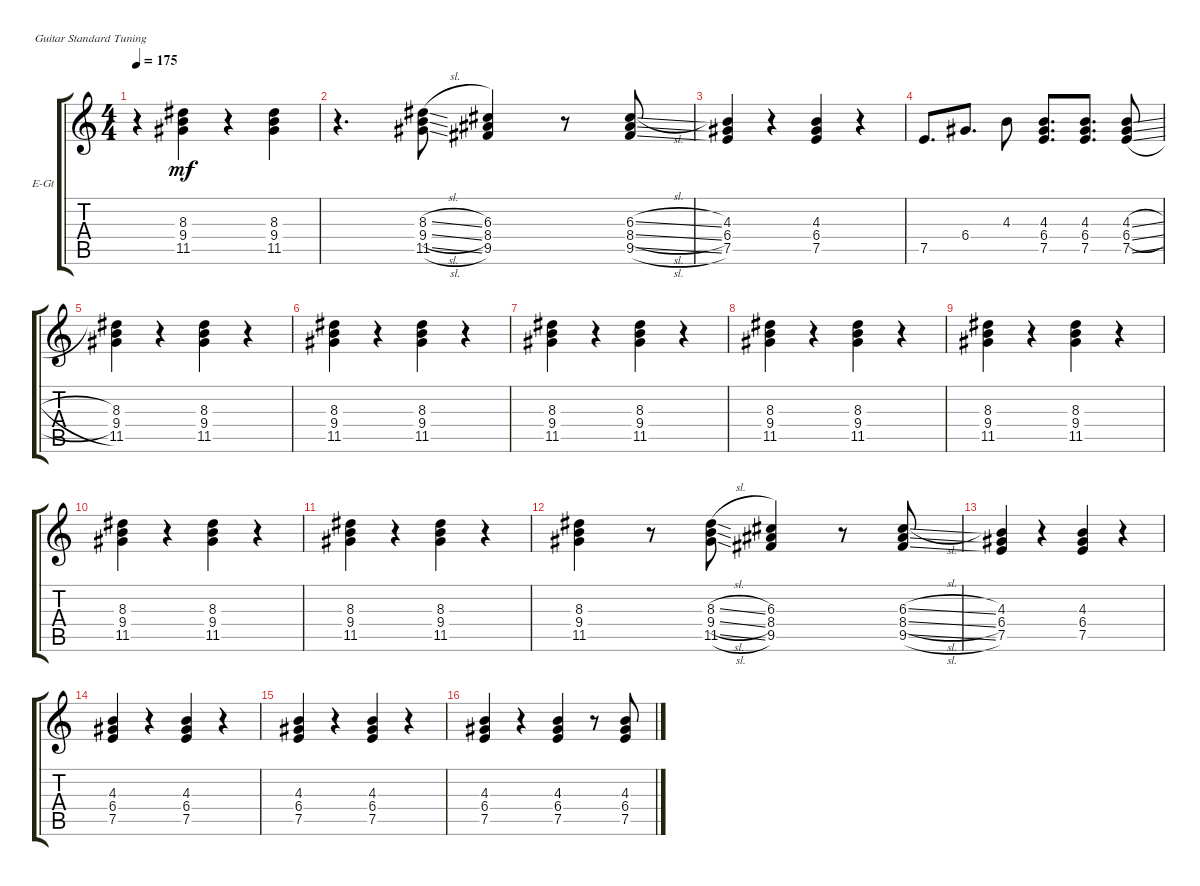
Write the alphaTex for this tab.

\defaultSystemsLayout 4
\bracketExtendMode groupsimilarinstruments
\firstSystemTrackNameOrientation horizontal
\otherSystemsTrackNameOrientation horizontal
\track ("Electric Guitar (Left)" "E-Gt") {instrument electricguitarclean}
\staff {score tabs}
\tuning (E4 B3 G3 D3 A2 E2)
\ts (4 4)
\tempo 175
\clef g2
\ks c
r.4{dy mf} (11.5 9.4 8.3).4 r.4 (11.5 9.4 8.3).4 |
r.4{d} (11.5{sl} 9.4{sl} 8.3{sl}).8 (9.5 8.4 6.3).4 r.8 (9.5{sl} 8.4{sl} 6.3{sl}).8 |
(7.5 6.4 4.3).4 r.4 (7.5 6.4 4.3).4 r.4 |
7.5.8{d} 6.4.8{d} 4.3.8 (7.5 6.4 4.3).8{d} (4.3 6.4 7.5).8{d} (4.3{sl} 6.4{sl} 7.5{sl}).8 |
(11.5 9.4 8.3).4 r.4 (11.5 9.4 8.3).4 r.4 |
(11.5 9.4 8.3).4 r.4 (11.5 9.4 8.3).4 r.4 |
(11.5 9.4 8.3).4 r.4 (11.5 9.4 8.3).4 r.4 |
(11.5 9.4 8.3).4 r.4 (11.5 9.4 8.3).4 r.4 |
(11.5 9.4 8.3).4 r.4 (11.5 9.4 8.3).4 r.4 |
(11.5 9.4 8.3).4 r.4 (11.5 9.4 8.3).4 r.4 |
(11.5 9.4 8.3).4 r.4 (11.5 9.4 8.3).4 r.4 |
(11.5 9.4 8.3).4 r.8 (11.5{sl} 9.4{sl} 8.3{sl}).8 (9.5 8.4 6.3).4 r.8 (9.5{sl} 8.4{sl} 6.3{sl}).8 |
(7.5 6.4 4.3).4 r.4 (7.5 6.4 4.3).4 r.4 |
(7.5 6.4 4.3).4 r.4 (7.5 6.4 4.3).4 r.4 |
(7.5 6.4 4.3).4 r.4 (7.5 6.4 4.3).4 r.4 |
(7.5 6.4 4.3).4 r.4 (7.5 6.4 4.3).4 r.8 (7.5{sl} 6.4{sl} 4.3{sl}).8
